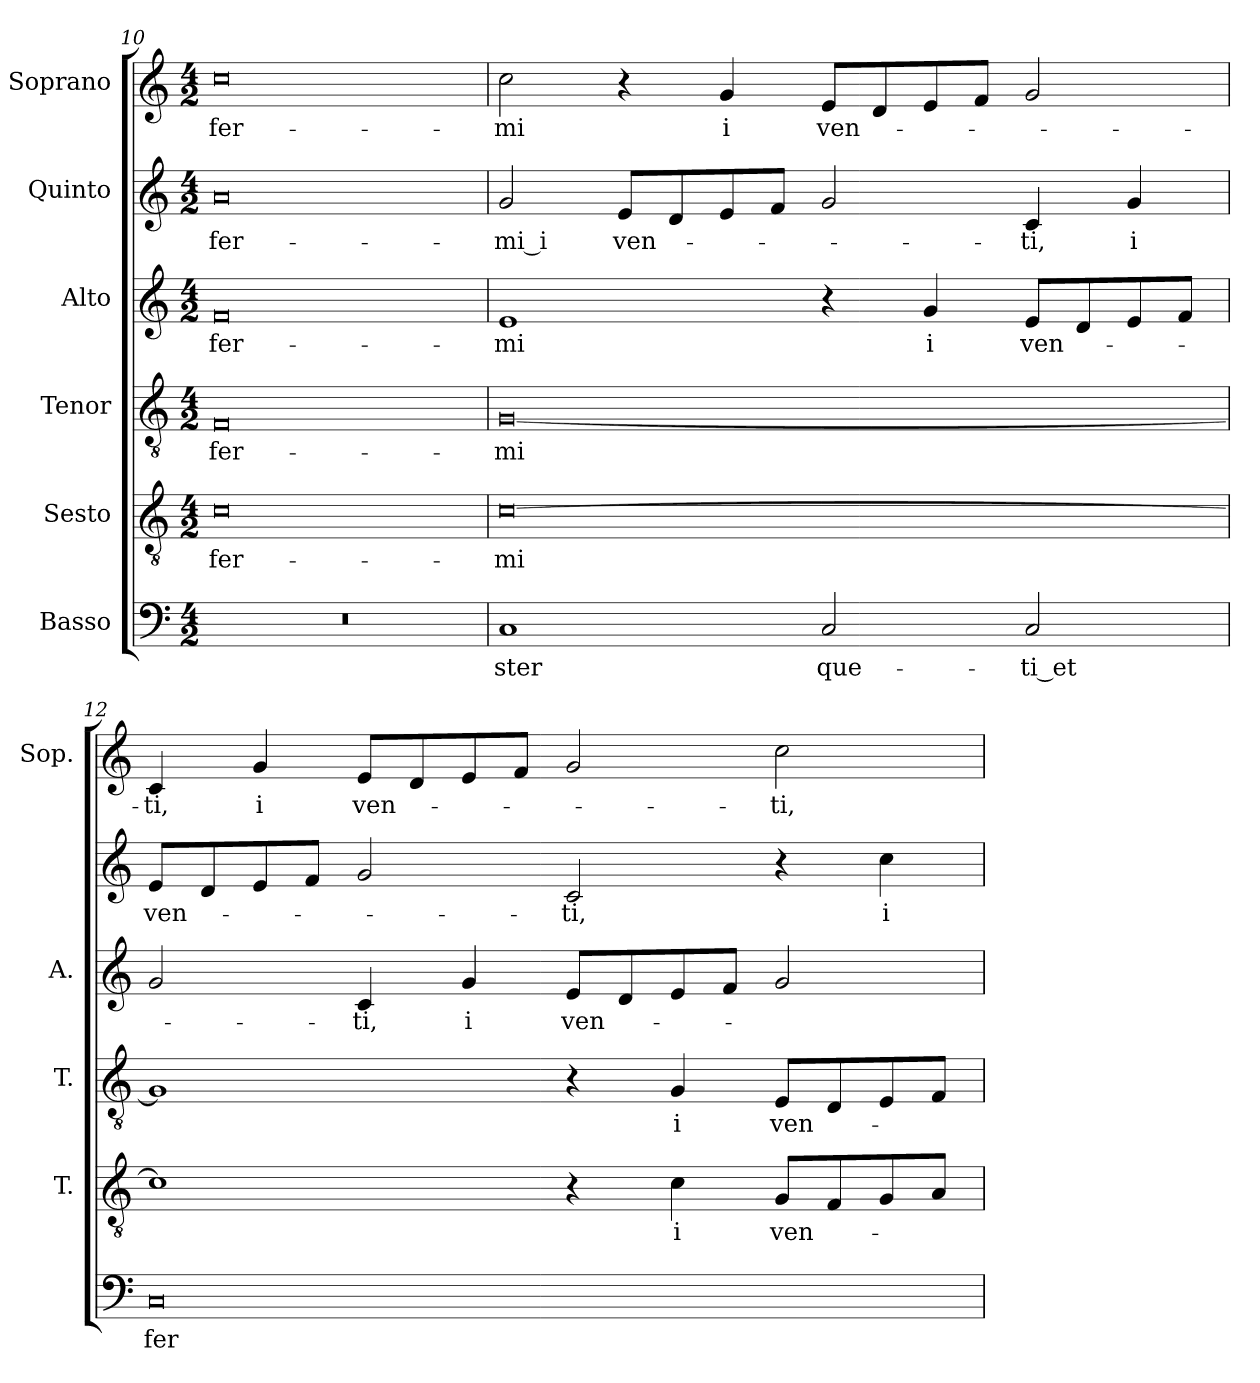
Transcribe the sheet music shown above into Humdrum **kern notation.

**kern	**text	**kern	**text	**kern	**text	**kern	**text	**kern	**text	**kern	**text
*part6	*part6	*part5	*part5	*part4	*part4	*part3	*part3	*part2	*part2	*part1	*part1
*staff6	*staff6	*staff5	*staff5	*staff4	*staff4	*staff3	*staff3	*staff2	*staff2	*staff1	*staff1
*I"Basso	*	*I"Sesto	*	*I"Tenor	*	*I"Alto	*	*I"Quinto	*	*I"Soprano	*
*	*	*I'T.	*	*I'T.	*	*I'A.	*	*	*	*I'Sop.	*
*clefF4	*	*clefGv2	*	*clefGv2	*	*clefG2	*	*clefG2	*	*clefG2	*
*	*	*ITrd7c12	*	*ITrd7c12	*	*	*	*	*	*	*
*k[]	*	*k[]	*	*k[]	*	*k[]	*	*k[]	*	*k[]	*
*C:	*	*C:	*	*C:	*	*C:	*	*C:	*	*C:	*
*M4/2	*	*M4/2	*	*M4/2	*	*M4/2	*	*M4/2	*	*M4/2	*
=10	=10	=10	=10	=10	=10	=10	=10	=10	=10	=10	=10
!LO:N:vis=1	!	!	!	!	!	!	!	!	!	!	!
!	!	!	!LO:LY:b:color=#000000	!	!	!	!	!	!	!	!
!	!	!	!	!	!LO:LY:b:color=#000000	!	!	!	!	!	!
!	!	!	!	!	!	!	!LO:LY:b:color=#000000	!	!	!	!
!	!	!	!	!	!	!	!	!	!LO:LY:b:color=#000000	!	!
!	!	!	!	!	!	!	!	!	!	!	!LO:LY:b:color=#000000
0r	.	0Ci	fer-	0FFi	fer-	0fi	fer-	0ai	fer-	0cci	fer-
=11	=11	=11	=11	=11	=11	=11	=11	=11	=11	=11	=11
!	!LO:LY:b:color=#000000	!	!	!	!	!	!	!	!	!	!
!	!	!	!LO:LY:b:color=#000000	!	!	!	!	!	!	!	!
!	!	!	!	!	!LO:LY:b:color=#000000	!	!	!	!	!	!
!	!	!	!	!	!	!	!LO:LY:b:color=#000000	!	!	!	!
!	!	!	!	!	!	!	!	!	!LO:LY:b:color=#000000	!	!
!	!	!	!	!	!	!	!	!	!	!	!LO:LY:b:color=#000000
1Ci	ster	[0Ci	-mi	[0GGi	-mi	1ei	-mi	2gi/	-mi_i	2cci\	-mi
!	!	!	!	!	!	!	!	!	!LO:LY:b:color=#000000	!	!
.	.	.	.	.	.	.	.	8ei/L	ven-	4r	.
.	.	.	.	.	.	.	.	8di/	.	.	.
!	!	!	!	!	!	!	!	!	!	!	!LO:LY:b:color=#000000
.	.	.	.	.	.	.	.	8ei/	.	4gi/	i
.	.	.	.	.	.	.	.	8fi/J	.	.	.
!	!LO:LY:b:color=#000000	!	!	!	!	!	!	!	!	!	!
!	!	!	!	!	!	!	!	!	!	!	!LO:LY:b:color=#000000
2Ci/	que-	.	.	.	.	4r	.	2gi/	.	8ei/L	ven-
.	.	.	.	.	.	.	.	.	.	8di/	.
!	!	!	!	!	!	!	!LO:LY:b:color=#000000	!	!	!	!
.	.	.	.	.	.	4gi/	i	.	.	8ei/	.
.	.	.	.	.	.	.	.	.	.	8fi/J	.
!	!LO:LY:b:color=#000000	!	!	!	!	!	!	!	!	!	!
!	!	!	!	!	!	!	!LO:LY:b:color=#000000	!	!	!	!
!	!	!	!	!	!	!	!	!	!LO:LY:b:color=#000000	!	!
2Ci/	-ti_et	.	.	.	.	8ei/L	ven-	4ci/	-ti,	2gi/	.
.	.	.	.	.	.	8di/	.	.	.	.	.
!	!	!	!	!	!	!	!	!	!LO:LY:b:color=#000000	!	!
.	.	.	.	.	.	8ei/	.	4gi/	i	.	.
.	.	.	.	.	.	8fi/J	.	.	.	.	.
!!LO:PB:g=z
=12	=12	=12	=12	=12	=12	=12	=12	=12	=12	=12	=12
!	!LO:LY:b:color=#000000	!	!	!	!	!	!	!	!	!	!
!	!	!	!	!	!	!	!	!	!LO:LY:b:color=#000000	!	!
!	!	!	!	!	!	!	!	!	!	!	!LO:LY:b:color=#000000
0Ci	fer-	1Ci]	.	1GGi]	.	2gi/	.	8ei/L	ven-	4ci/	-ti,
.	.	.	.	.	.	.	.	8di/	.	.	.
!	!	!	!	!	!	!	!	!	!	!	!LO:LY:b:color=#000000
.	.	.	.	.	.	.	.	8ei/	.	4gi/	i
.	.	.	.	.	.	.	.	8fi/J	.	.	.
!	!	!	!	!	!	!	!LO:LY:b:color=#000000	!	!	!	!
!	!	!	!	!	!	!	!	!	!	!	!LO:LY:b:color=#000000
.	.	.	.	.	.	4ci/	-ti,	2gi/	.	8ei/L	ven-
.	.	.	.	.	.	.	.	.	.	8di/	.
!	!	!	!	!	!	!	!LO:LY:b:color=#000000	!	!	!	!
.	.	.	.	.	.	4gi/	i	.	.	8ei/	.
.	.	.	.	.	.	.	.	.	.	8fi/J	.
!	!	!	!	!	!	!	!LO:LY:b:color=#000000	!	!	!	!
!	!	!	!	!	!	!	!	!	!LO:LY:b:color=#000000	!	!
.	.	4r	.	4r	.	8ei/L	ven-	2ci/	-ti,	2gi/	.
.	.	.	.	.	.	8di/	.	.	.	.	.
!	!	!	!LO:LY:b:color=#000000	!	!	!	!	!	!	!	!
!	!	!	!	!	!LO:LY:b:color=#000000	!	!	!	!	!	!
.	.	4Ci\	i	4GGi/	i	8ei/	.	.	.	.	.
.	.	.	.	.	.	8fi/J	.	.	.	.	.
!	!	!	!LO:LY:b:color=#000000	!	!	!	!	!	!	!	!
!	!	!	!	!	!LO:LY:b:color=#000000	!	!	!	!	!	!
!	!	!	!	!	!	!	!	!	!	!	!LO:LY:b:color=#000000
.	.	8GGi/L	ven-	8EEi/L	ven-	2gi/	.	4r	.	2cci\	-ti,
.	.	8FFi/	.	8DDi/	.	.	.	.	.	.	.
!	!	!	!	!	!	!	!	!	!LO:LY:b:color=#000000	!	!
.	.	8GGi/	.	8EEi/	.	.	.	4cci\	i	.	.
.	.	8AAi/J	.	8FFi/J	.	.	.	.	.	.	.
=	=	=	=	=	=	=	=	=	=	=	=
*-	*-	*-	*-	*-	*-	*-	*-	*-	*-	*-	*-
